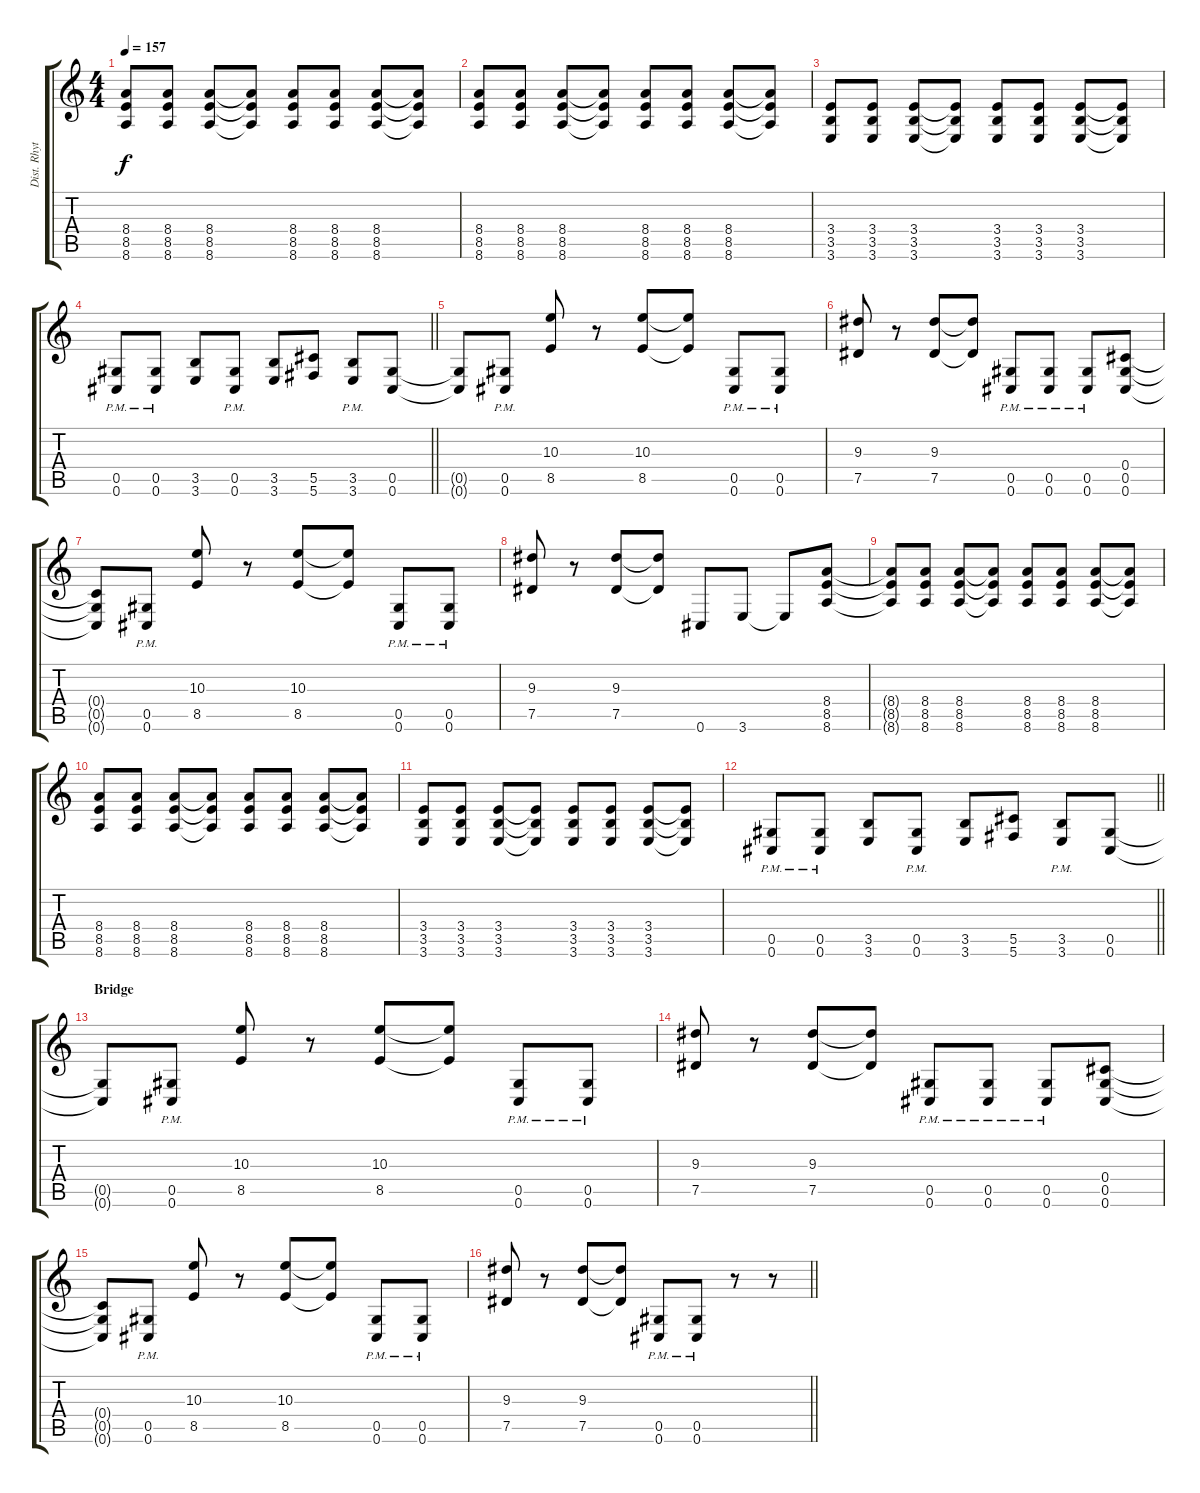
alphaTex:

\track ("Dist. Rhytm Guitar [L]" "Dist. Rhyt") {instrument distortionguitar}
\staff {score tabs}
\tuning (Eb4 Bb3 Gb3 Db3 Ab2 Db2) {hide}
\ts (4 4)
\tempo 157
\clef g2
\ks c
(8.4{t} 8.5{t} 8.6{t}).8{dy f} (8.4 8.5 8.6).8 (8.4 8.5 8.6).8 (8.4{t} 8.5{t} 8.6{t}).8 (8.4 8.5 8.6).8 (8.4 8.5 8.6).8 (8.4 8.5 8.6).8 (8.4{t} 8.5{t} 8.6{t}).8 |
(8.4 8.5 8.6).8 (8.4 8.5 8.6).8 (8.4 8.5 8.6).8 (8.4{t} 8.5{t} 8.6{t}).8 (8.4 8.5 8.6).8 (8.4 8.5 8.6).8 (8.4 8.5 8.6).8 (8.4{t} 8.5{t} 8.6{t}).8 |
(3.4 3.5 3.6).8 (3.4 3.5 3.6).8 (3.4 3.5 3.6).8 (3.4{t} 3.5{t} 3.6{t}).8 (3.4 3.5 3.6).8 (3.4 3.5 3.6).8 (3.4 3.5 3.6).8 (3.4{t} 3.5{t} 3.6{t}).8 |
\barLineRight lightlight
(0.5{pm} 0.6{pm}).8 (0.5{pm} 0.6{pm}).8 (3.5 3.6).8 (0.5{pm} 0.6{pm}).8 (3.5 3.6).8 (5.5 5.6).8 (3.5{pm} 3.6{pm}).8 (0.5 0.6).8 |
(0.5{t} 0.6{t}).8 (0.5{pm} 0.6{pm}).8 (10.3 8.5).8 r.8 (10.3 8.5).8 (10.3{t} 8.5{t}).8 (0.5{pm} 0.6{pm}).8 (0.5{pm} 0.6{pm}).8 |
(9.3 7.5).8 r.8 (9.3 7.5).8 (9.3{t} 7.5{t}).8 (0.5{pm} 0.6{pm}).8 (0.5{pm} 0.6{pm}).8 (0.5{pm} 0.6{pm}).8 (0.4 0.5 0.6).8 |
(0.4{t} 0.5{t} 0.6{t}).8 (0.5{pm} 0.6{pm}).8 (10.3 8.5).8 r.8 (10.3 8.5).8 (10.3{t} 8.5{t}).8 (0.5{pm} 0.6{pm}).8 (0.5{pm} 0.6{pm}).8 |
(9.3 7.5).8 r.8 (9.3 7.5).8 (9.3{t} 7.5{t}).8 0.6.8 3.6.8 3.6{t}.8 (8.4 8.5 8.6).8 |
(8.4{t} 8.5{t} 8.6{t}).8 (8.4 8.5 8.6).8 (8.4 8.5 8.6).8 (8.4{t} 8.5{t} 8.6{t}).8 (8.4 8.5 8.6).8 (8.4 8.5 8.6).8 (8.4 8.5 8.6).8 (8.4{t} 8.5{t} 8.6{t}).8 |
(8.4 8.5 8.6).8 (8.4 8.5 8.6).8 (8.4 8.5 8.6).8 (8.4{t} 8.5{t} 8.6{t}).8 (8.4 8.5 8.6).8 (8.4 8.5 8.6).8 (8.4 8.5 8.6).8 (8.4{t} 8.5{t} 8.6{t}).8 |
(3.4 3.5 3.6).8 (3.4 3.5 3.6).8 (3.4 3.5 3.6).8 (3.4{t} 3.5{t} 3.6{t}).8 (3.4 3.5 3.6).8 (3.4 3.5 3.6).8 (3.4 3.5 3.6).8 (3.4{t} 3.5{t} 3.6{t}).8 |
\barLineRight lightlight
(0.5{pm} 0.6{pm}).8 (0.5{pm} 0.6{pm}).8 (3.5 3.6).8 (0.5{pm} 0.6{pm}).8 (3.5 3.6).8 (5.5 5.6).8 (3.5{pm} 3.6{pm}).8 (0.5 0.6).8 |
\section ("" "Bridge")
(0.5{t} 0.6{t}).8 (0.5{pm} 0.6{pm}).8 (10.3 8.5).8 r.8 (10.3 8.5).8 (10.3{t} 8.5{t}).8 (0.5{pm} 0.6{pm}).8 (0.5{pm} 0.6{pm}).8 |
(9.3 7.5).8 r.8 (9.3 7.5).8 (9.3{t} 7.5{t}).8 (0.5{pm} 0.6{pm}).8 (0.5{pm} 0.6{pm}).8 (0.5{pm} 0.6{pm}).8 (0.4 0.5 0.6).8 |
(0.4{t} 0.5{t} 0.6{t}).8 (0.5{pm} 0.6{pm}).8 (10.3 8.5).8 r.8 (10.3 8.5).8 (10.3{t} 8.5{t}).8 (0.5{pm} 0.6{pm}).8 (0.5{pm} 0.6{pm}).8 |
\barLineRight lightlight
(9.3 7.5).8 r.8 (9.3 7.5).8 (9.3{t} 7.5{t}).8 (0.5{pm} 0.6{pm}).8 (0.5{pm} 0.6{pm}).8 r.8 r.8
